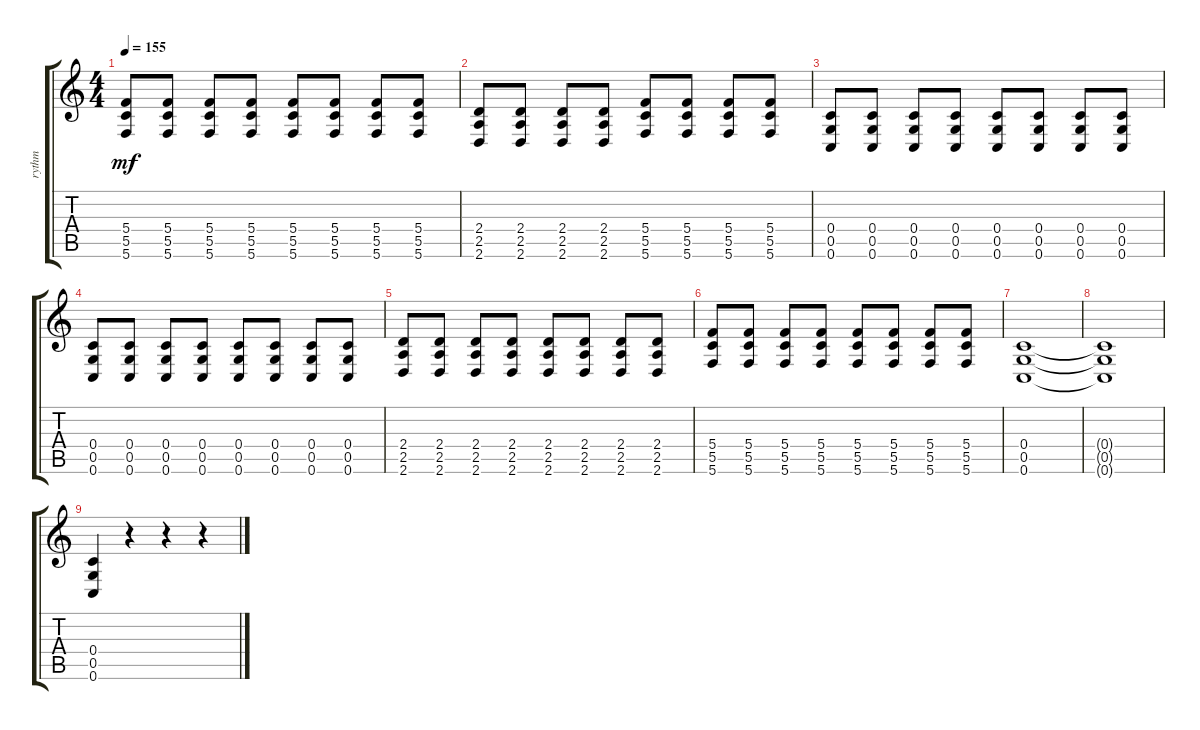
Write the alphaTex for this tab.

\track ("rythm" "rythm") {instrument distortionguitar}
\staff {score tabs}
\tuning (D4 A3 F3 C3 G2 C2) {hide}
\ts (4 4)
\tempo 155
\clef g2
\ks c
(5.4 5.5 5.6).8{dy mf} (5.4 5.5 5.6).8 (5.4 5.5 5.6).8 (5.4 5.5 5.6).8 (5.4 5.5 5.6).8 (5.4 5.5 5.6).8 (5.4 5.5 5.6).8 (5.4 5.5 5.6).8 |
(2.4 2.5 2.6).8 (2.4 2.5 2.6).8 (2.4 2.5 2.6).8 (2.4 2.5 2.6).8 (5.4 5.5 5.6).8 (5.4 5.5 5.6).8 (5.4 5.5 5.6).8 (5.4 5.5 5.6).8 |
(0.4 0.5 0.6).8 (0.4 0.5 0.6).8 (0.4 0.5 0.6).8 (0.4 0.5 0.6).8 (0.4 0.5 0.6).8 (0.4 0.5 0.6).8 (0.4 0.5 0.6).8 (0.4 0.5 0.6).8 |
(0.4 0.5 0.6).8 (0.4 0.5 0.6).8 (0.4 0.5 0.6).8 (0.4 0.5 0.6).8 (0.4 0.5 0.6).8 (0.4 0.5 0.6).8 (0.4 0.5 0.6).8 (0.4 0.5 0.6).8 |
(2.4 2.5 2.6).8 (2.4 2.5 2.6).8 (2.4 2.5 2.6).8 (2.4 2.5 2.6).8 (2.4 2.5 2.6).8 (2.4 2.5 2.6).8 (2.4 2.5 2.6).8 (2.4 2.5 2.6).8 |
(5.4 5.5 5.6).8 (5.4 5.5 5.6).8 (5.4 5.5 5.6).8 (5.4 5.5 5.6).8 (5.4 5.5 5.6).8 (5.4 5.5 5.6).8 (5.4 5.5 5.6).8 (5.4 5.5 5.6).8 |
(0.4 0.5 0.6).1 |
(0.4{t} 0.5{t} 0.6{t}).1 |
(0.4 0.5 0.6).4 r.4 r.4 r.4
